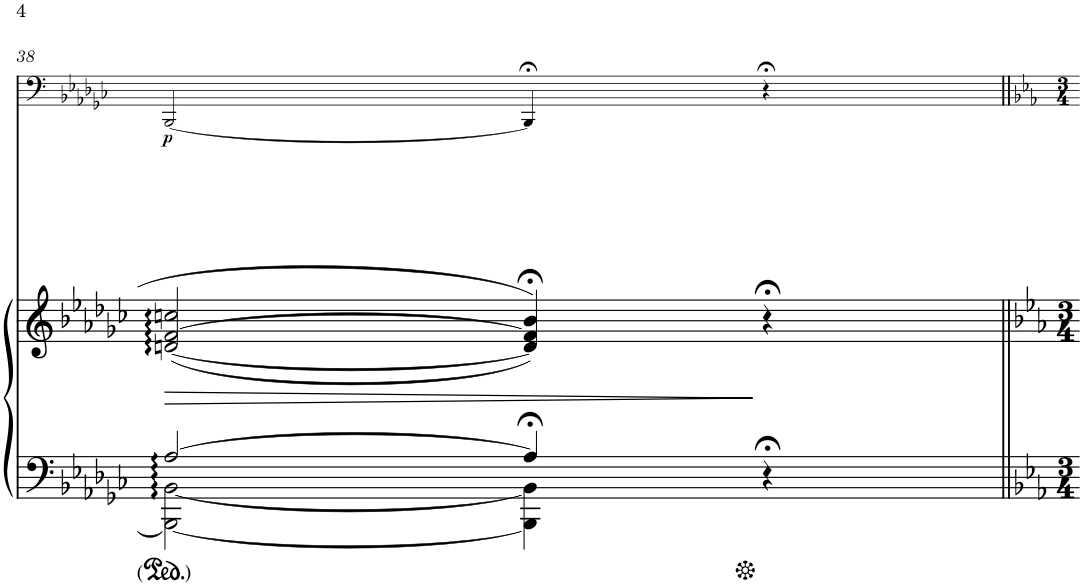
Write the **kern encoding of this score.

**kern	**kern	**dynam	**kern	**dynam
*part2	*part2	*part2	*part1	*part1
*staff3	*staff2	*staff2/3	*staff1	*staff1
*I"Piano	*	*	*I"Trombone	*
*I'Pno	*	*	*I'Trb	*
!!LO:PB:g=z
*clefF4	*clefG2	*	*clefF4	*
*k[b-e-a-d-g-c-]	*k[b-e-a-d-g-c-]	*	*k[b-e-a-d-g-c-]	*
*M4/4	*M4/4	*	*M4/4	*
*met(c)	*met(c)	*	*met(c)	*
=38	=38	=38	=38	=38
*^	*	*	*	*
!	!	!	!LO:HP:b	!	!LO:DY:b
2BBB-\_ [2BB-\	[2A-/	([2dn/ [2f/ 2ccn/	>	[2BBB-/	p
4BBB-\] 4BB-\]	4A-;</]	4d/];< 4f/];< 4b-/;<)	.	4BBB-;</]	.
4r;<	4ryy	4r;<	]	4r;<	.
*v	*v	*	*	*	*
=||	=||	=||	=||	=||
*-	*-	*-	*-	*-
